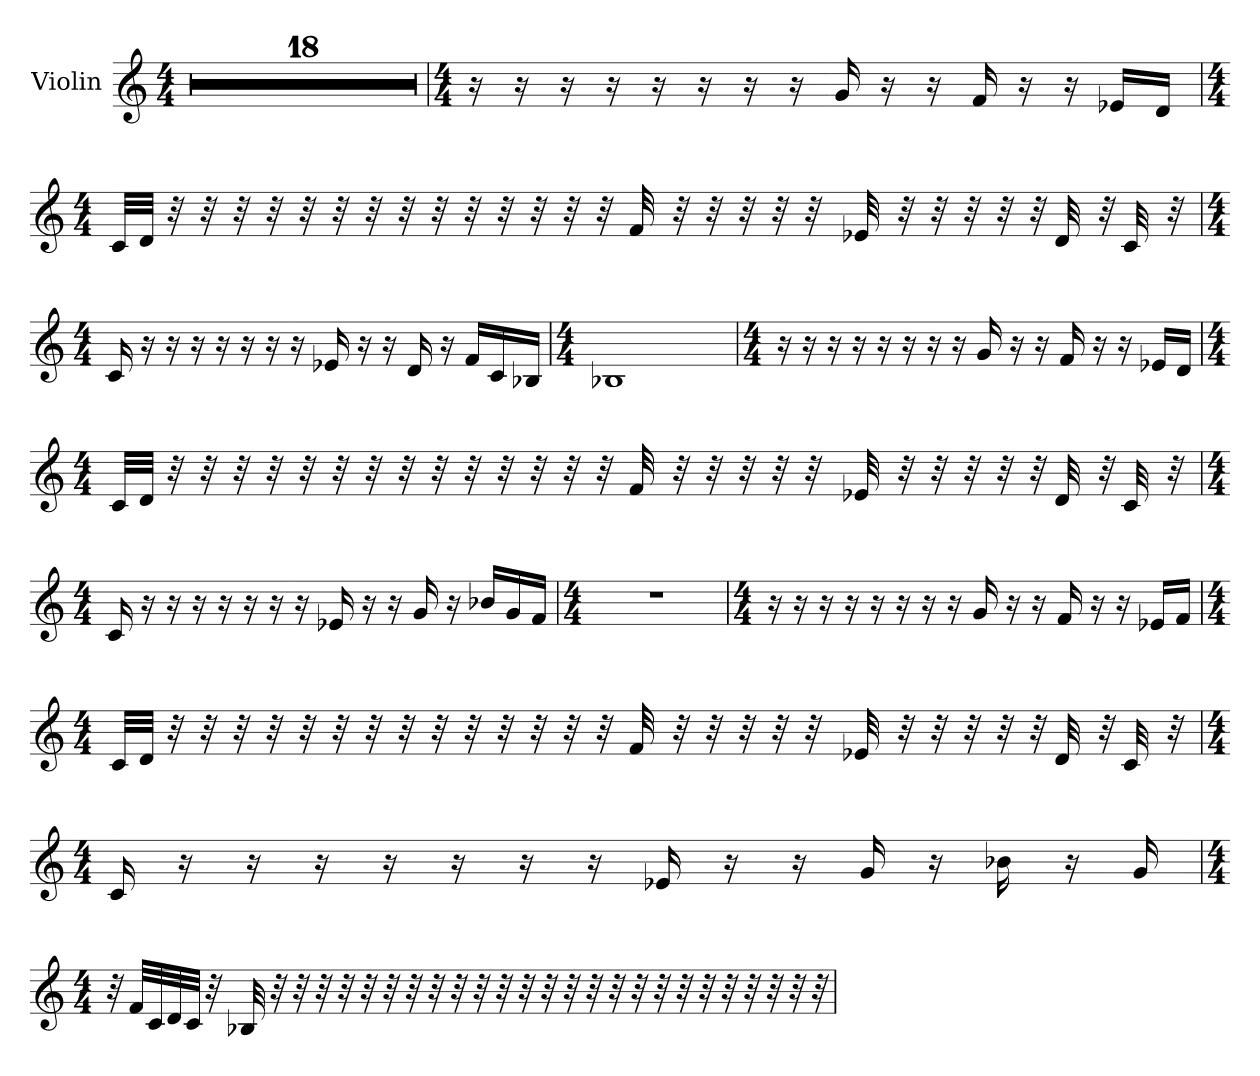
**kern
*part1
*staff1
*I"Violin
*I'Vln
*M4/4
=
1r
=
*M4/4
1r
=
*M4/4
1r
=
*M4/4
1r
=
*M4/4
1r
=
*M4/4
1r
=
*M4/4
1r
=
*M4/4
1r
=
*M4/4
1r
=
*M4/4
1r
=
*M4/4
1r
=
*M4/4
1r
=
*M4/4
1r
=
*M4/4
1r
=
*M4/4
1r
=
*M4/4
1r
=
*M4/4
1r
=
*M4/4
1r
=
*M4/4
16r
16r
16r
16r
16r
16r
16r
16r
16g
16r
16r
16f
16r
16r
16e-XLL
16dJJ
=
*M4/4
32cLLL
32dJJJ
32r
32r
32r
32r
32r
32r
32r
32r
32r
32r
32r
32r
32r
32r
32f
32r
32r
32r
32r
32r
32e-X
32r
32r
32r
32r
32r
32d
32r
32c
32r
=
*M4/4
16c
16r
16r
16r
16r
16r
16r
16r
16e-X
16r
16r
16d
16r
16fLL
16c
16B-XJJ
=
*M4/4
1B-X
=
*M4/4
16r
16r
16r
16r
16r
16r
16r
16r
16g
16r
16r
16f
16r
16r
16e-XLL
16dJJ
=
*M4/4
32cLLL
32dJJJ
32r
32r
32r
32r
32r
32r
32r
32r
32r
32r
32r
32r
32r
32r
32f
32r
32r
32r
32r
32r
32e-X
32r
32r
32r
32r
32r
32d
32r
32c
32r
=
*M4/4
16c
16r
16r
16r
16r
16r
16r
16r
16e-X
16r
16r
16g
16r
16b-XLL
16g
16fJJ
=
*M4/4
1r
=
*M4/4
16r
16r
16r
16r
16r
16r
16r
16r
16g
16r
16r
16f
16r
16r
16e-XLL
16fJJ
=
*M4/4
32cLLL
32dJJJ
32r
32r
32r
32r
32r
32r
32r
32r
32r
32r
32r
32r
32r
32r
32f
32r
32r
32r
32r
32r
32e-X
32r
32r
32r
32r
32r
32d
32r
32c
32r
=
*M4/4
16c
16r
16r
16r
16r
16r
16r
16r
16e-X
16r
16r
16g
16r
16b-X
16r
16g
=
*M4/4
32r
32fLLL
32c
32d
32cJJJ
32r
32B-X
32r
32r
32r
32r
32r
32r
32r
32r
32r
32r
32r
32r
32r
32r
32r
32r
32r
32r
32r
32r
32r
32r
32r
32r
32r
=
*-
